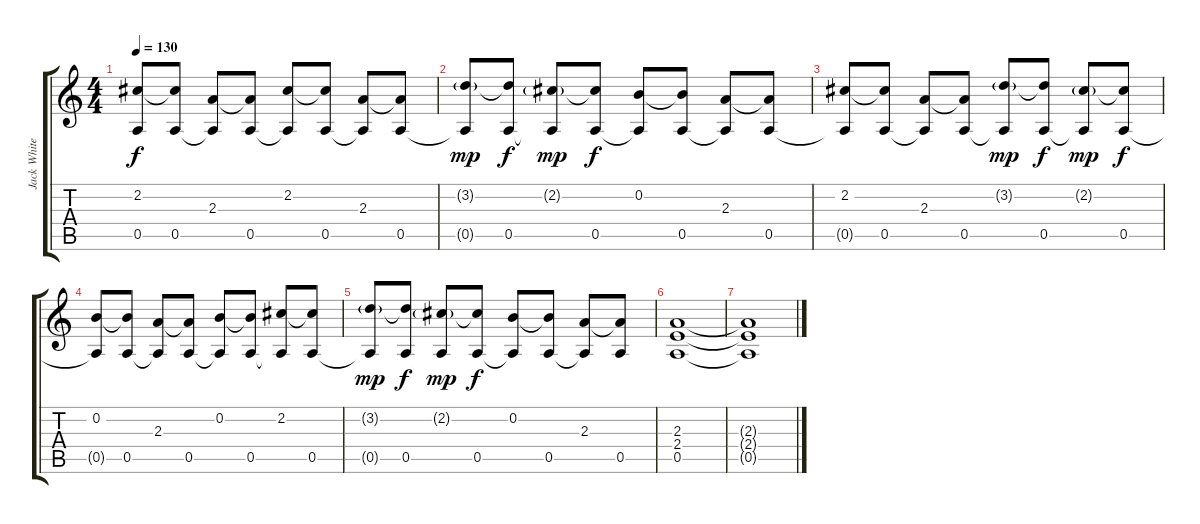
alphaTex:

\track ("Jack White (Guitar)" "Jack White") {instrument acousticguitarsteel}
\staff {score tabs}
\tuning (E4 B3 G3 D3 A2 E2) {hide}
\ts (4 4)
\tempo 130
\clef g2
\ks c
(2.2 0.5{t}).8{dy f} (2.2{t} 0.5).8 (2.3 0.5{t}).8 (2.3{t} 0.5).8 (2.2 0.5{t}).8 (2.2{t} 0.5).8 (2.3 0.5{t}).8 (2.3{t} 0.5).8 |
(3.2{g} 0.5{t}).8{dy mp} (3.2{t} 0.5).8{dy f} (2.2{g} 0.5{t}).8{dy mp} (2.2{t} 0.5).8{dy f} (0.2 0.5{t}).8 (0.2{t} 0.5).8 (2.3 0.5{t}).8 (2.3{t} 0.5).8 |
(2.2 0.5{t}).8 (2.2{t} 0.5).8 (2.3 0.5{t}).8 (2.3{t} 0.5).8 (3.2{g} 0.5{t}).8{dy mp} (3.2{t} 0.5).8{dy f} (2.2{g} 0.5{t}).8{dy mp} (2.2{t} 0.5).8{dy f} |
(0.2 0.5{t}).8 (0.2{t} 0.5).8 (2.3 0.5{t}).8 (2.3{t} 0.5).8 (0.2 0.5{t}).8 (0.2{t} 0.5).8 (2.2 0.5{t}).8 (2.2{t} 0.5).8 |
(3.2{g} 0.5{t}).8{dy mp} (3.2{t} 0.5).8{dy f} (2.2{g} 0.5{t}).8{dy mp} (2.2{t} 0.5).8{dy f} (0.2 0.5{t}).8 (0.2{t} 0.5).8 (2.3 0.5{t}).8 (2.3{t} 0.5).8 |
(2.3 2.4 0.5).1 |
(2.3{t} 2.4{t} 0.5{t}).1
